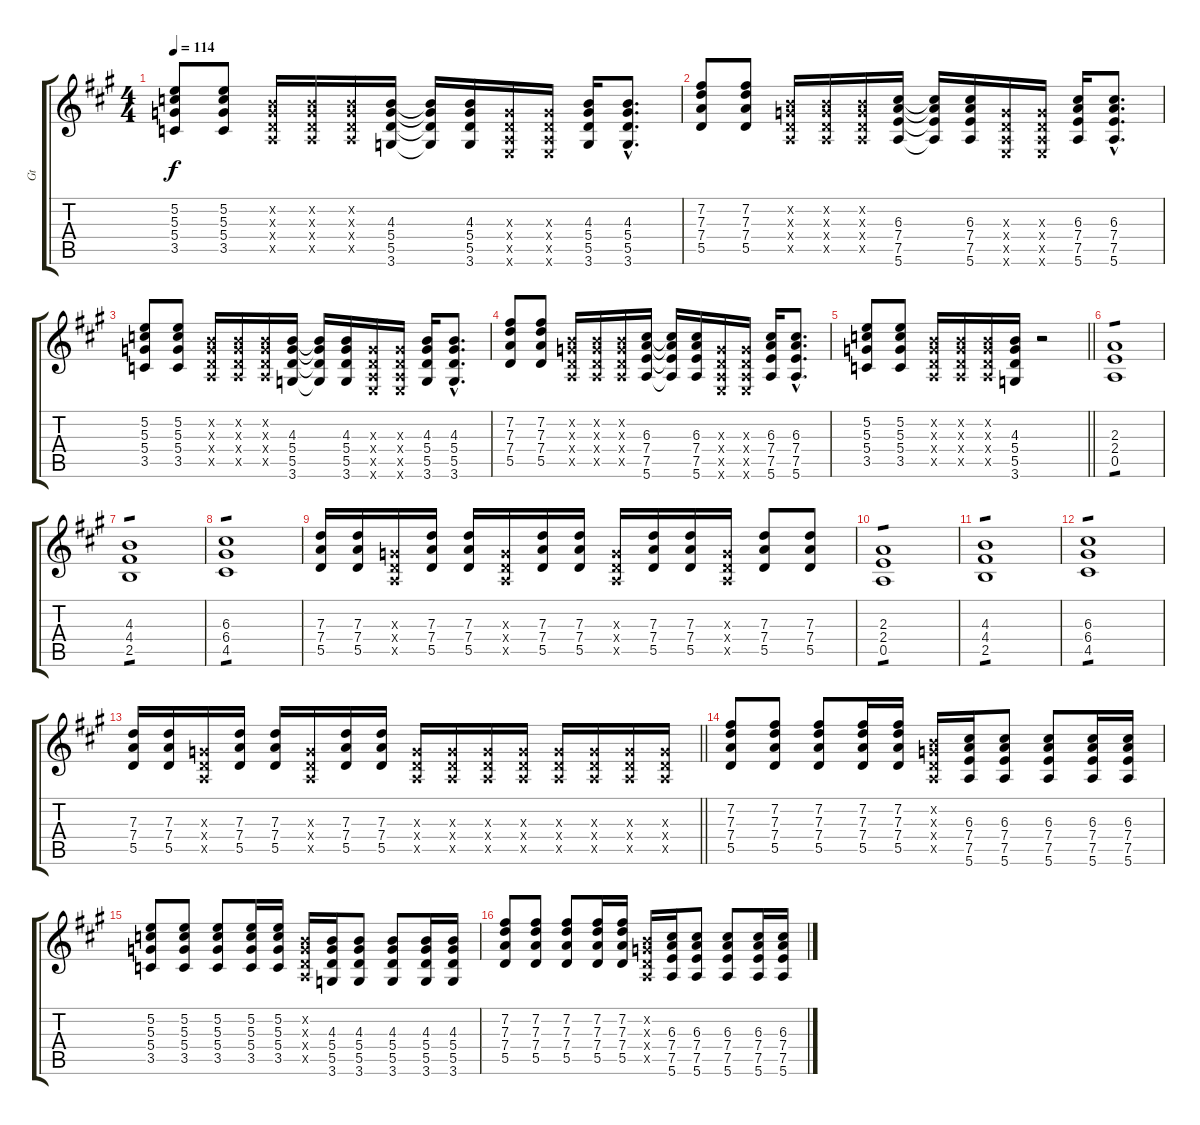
\track ("Gt" "Gt") {instrument overdrivenguitar}
\staff {score tabs}
\tuning (E4 B3 G3 D3 A2 E2) {hide}
\ts (4 4)
\tempo 114
\clef g2
\ks a
(5.2 5.3 5.4 3.5).8{dy f} (5.2 5.3 5.4 3.5).8 (0.2{x} 0.3{x} 0.4{x} 0.5{x}).16 (0.2{x} 0.3{x} 0.4{x} 0.5{x}).16 (0.2{x} 0.3{x} 0.4{x} 0.5{x}).16 (4.3 5.4 5.5 3.6).16 (4.3{t} 5.4{t} 5.5{t} 3.6{t}).16 (4.3 5.4 5.5 3.6).16 (0.3{x} 0.4{x} 0.5{x} 0.6{x}).16 (0.3{x} 0.4{x} 0.5{x} 0.6{x}).16 (4.3 5.4 5.5 3.6).16 (4.3{hac} 5.4{hac} 5.5{hac} 3.6{hac}).8{d} |
(7.2 7.3 7.4 5.5).8 (7.2 7.3 7.4 5.5).8 (0.2{x} 0.3{x} 0.4{x} 0.5{x}).16 (0.2{x} 0.3{x} 0.4{x} 0.5{x}).16 (0.2{x} 0.3{x} 0.4{x} 0.5{x}).16 (6.3 7.4 7.5 5.6).16 (6.3{t} 7.4{t} 7.5{t} 5.6{t}).16 (6.3 7.4 7.5 5.6).16 (0.3{x} 0.4{x} 0.5{x} 0.6{x}).16 (0.3{x} 0.4{x} 0.5{x} 0.6{x}).16 (6.3 7.4 7.5 5.6).16 (6.3{hac} 7.4{hac} 7.5{hac} 5.6{hac}).8{d} |
(5.2 5.3 5.4 3.5).8 (5.2 5.3 5.4 3.5).8 (0.2{x} 0.3{x} 0.4{x} 0.5{x}).16 (0.2{x} 0.3{x} 0.4{x} 0.5{x}).16 (0.2{x} 0.3{x} 0.4{x} 0.5{x}).16 (4.3 5.4 5.5 3.6).16 (4.3{t} 5.4{t} 5.5{t} 3.6{t}).16 (4.3 5.4 5.5 3.6).16 (0.3{x} 0.4{x} 0.5{x} 0.6{x}).16 (0.3{x} 0.4{x} 0.5{x} 0.6{x}).16 (4.3 5.4 5.5 3.6).16 (4.3{hac} 5.4{hac} 5.5{hac} 3.6{hac}).8{d} |
(7.2 7.3 7.4 5.5).8 (7.2 7.3 7.4 5.5).8 (0.2{x} 0.3{x} 0.4{x} 0.5{x}).16 (0.2{x} 0.3{x} 0.4{x} 0.5{x}).16 (0.2{x} 0.3{x} 0.4{x} 0.5{x}).16 (6.3 7.4 7.5 5.6).16 (6.3{t} 7.4{t} 7.5{t} 5.6{t}).16 (6.3 7.4 7.5 5.6).16 (0.3{x} 0.4{x} 0.5{x} 0.6{x}).16 (0.3{x} 0.4{x} 0.5{x} 0.6{x}).16 (6.3 7.4 7.5 5.6).16 (6.3{hac} 7.4{hac} 7.5{hac} 5.6{hac}).8{d} |
\barLineRight lightlight
(5.2 5.3 5.4 3.5).8 (5.2 5.3 5.4 3.5).8 (0.2{x} 0.3{x} 0.4{x} 0.5{x}).16 (0.2{x} 0.3{x} 0.4{x} 0.5{x}).16 (0.2{x} 0.3{x} 0.4{x} 0.5{x}).16 (4.3 5.4 5.5 3.6).16 r.2 |
(2.3 2.4 0.5).1{tp 1} |
(4.3 4.4 2.5).1{tp 1} |
(6.3 6.4 4.5).1{tp 1} |
(7.3 7.4 5.5).16 (7.3 7.4 5.5).16 (0.3{x} 0.4{x} 0.5{x}).16 (7.3 7.4 5.5).16 (7.3 7.4 5.5).16 (0.3{x} 0.4{x} 0.5{x}).16 (7.3 7.4 5.5).16 (7.3 7.4 5.5).16 (0.3{x} 0.4{x} 0.5{x}).16 (7.3 7.4 5.5).16 (7.3 7.4 5.5).16 (0.3{x} 0.4{x} 0.5{x}).16 (7.3 7.4 5.5).8 (7.3 7.4 5.5).8 |
(2.3 2.4 0.5).1{tp 1} |
(4.3 4.4 2.5).1{tp 1} |
(6.3 6.4 4.5).1{tp 1} |
\barLineRight lightlight
(7.3 7.4 5.5).16 (7.3 7.4 5.5).16 (0.3{x} 0.4{x} 0.5{x}).16 (7.3 7.4 5.5).16 (7.3 7.4 5.5).16 (0.3{x} 0.4{x} 0.5{x}).16 (7.3 7.4 5.5).16 (7.3 7.4 5.5).16 (0.3{x} 0.4{x} 0.5{x}).16 (0.3{x} 0.4{x} 0.5{x}).16 (0.3{x} 0.4{x} 0.5{x}).16 (0.3{x} 0.4{x} 0.5{x}).16 (0.3{x} 0.4{x} 0.5{x}).16 (0.3{x} 0.4{x} 0.5{x}).16 (0.3{x} 0.4{x} 0.5{x}).16 (0.3{x} 0.4{x} 0.5{x}).16 |
(7.2 7.3 7.4 5.5).8 (7.2 7.3 7.4 5.5).8 (7.2 7.3 7.4 5.5).8 (7.2 7.3 7.4 5.5).16 (7.2 7.3 7.4 5.5).16 (0.2{x} 0.3{x} 0.4{x} 0.5{x}).16 (6.3 7.4 7.5 5.6).16 (6.3 7.4 7.5 5.6).8 (6.3 7.4 7.5 5.6).8 (6.3 7.4 7.5 5.6).16 (6.3 7.4 7.5 5.6).16 |
(5.2 5.3 5.4 3.5).8 (5.2 5.3 5.4 3.5).8 (5.2 5.3 5.4 3.5).8 (5.2 5.3 5.4 3.5).16 (5.2 5.3 5.4 3.5).16 (0.2{x} 0.3{x} 0.4{x} 0.5{x}).16 (4.3 5.4 5.5 3.6).16 (4.3 5.4 5.5 3.6).8 (4.3 5.4 5.5 3.6).8 (4.3 5.4 5.5 3.6).16 (4.3 5.4 5.5 3.6).16 |
(7.2 7.3 7.4 5.5).8 (7.2 7.3 7.4 5.5).8 (7.2 7.3 7.4 5.5).8 (7.2 7.3 7.4 5.5).16 (7.2 7.3 7.4 5.5).16 (0.2{x} 0.3{x} 0.4{x} 0.5{x}).16 (6.3 7.4 7.5 5.6).16 (6.3 7.4 7.5 5.6).8 (6.3 7.4 7.5 5.6).8 (6.3 7.4 7.5 5.6).16 (6.3 7.4 7.5 5.6).16
